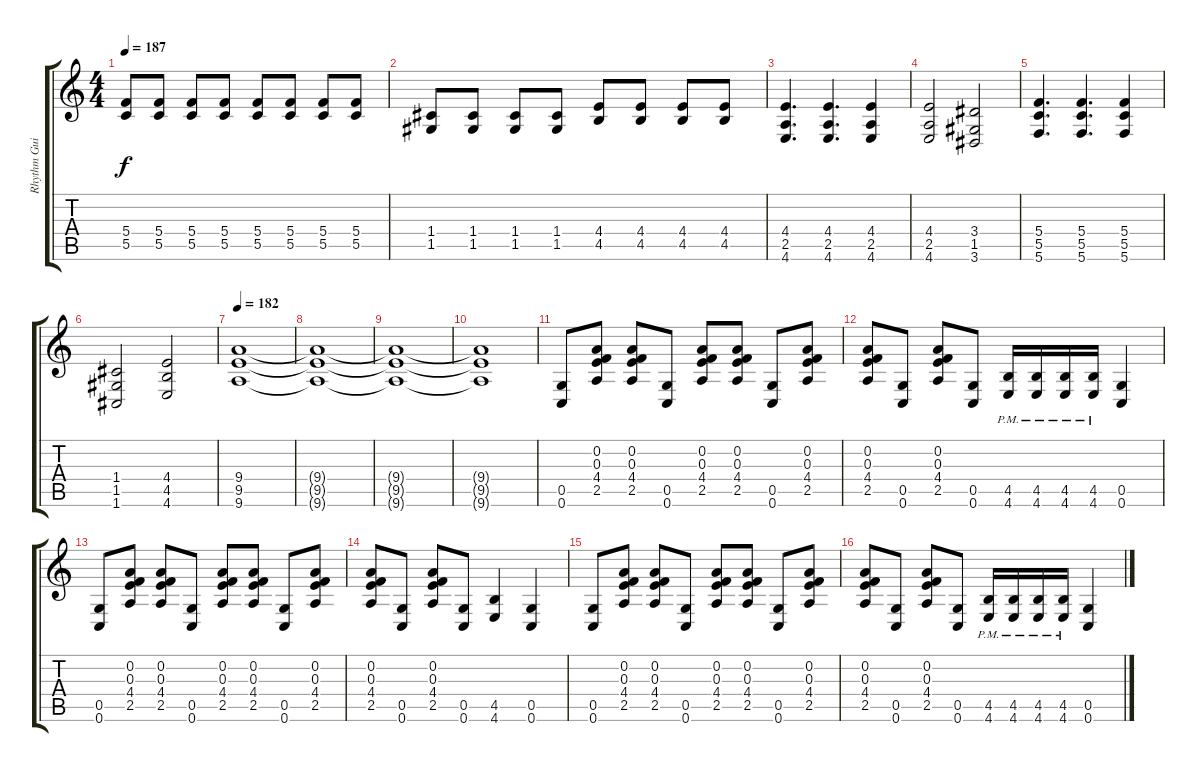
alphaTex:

\track ("Rhythm Guitar 1" "Rhythm Gui") {instrument distortionguitar}
\staff {score tabs}
\tuning (D4 A3 F3 C3 G2 C2) {hide}
\ts (4 4)
\tempo 187
\clef g2
\ks c
(5.4 5.5).8{dy f} (5.4 5.5).8 (5.4 5.5).8 (5.4 5.5).8 (5.4 5.5).8 (5.4 5.5).8 (5.4 5.5).8 (5.4 5.5).8 |
(1.4 1.5).8 (1.4 1.5).8 (1.4 1.5).8 (1.4 1.5).8 (4.4 4.5).8 (4.4 4.5).8 (4.4 4.5).8 (4.4 4.5).8 |
(4.4 2.5 4.6).4{d instrument distortionguitar} (4.4 2.5 4.6).4{d} (4.4 2.5 4.6).4 |
(4.4 2.5 4.6).2 (3.4 1.5 3.6).2 |
(5.4 5.5 5.6).4{d} (5.4 5.5 5.6).4{d} (5.4 5.5 5.6).4 |
(1.4 1.5 1.6).2 (4.4 4.5 4.6).2 |
\tempo 182
(9.4 9.5 9.6).1 |
(9.4{t} 9.5{t} 9.6{t}).1 |
(9.4{t} 9.5{t} 9.6{t}).1 |
(9.4{t} 9.5{t} 9.6{t}).1 |
(0.5 0.6).8 (0.2 0.3 4.4 2.5).8 (0.2 0.3 4.4 2.5).8 (0.5 0.6).8 (0.2 0.3 4.4 2.5).8 (0.2 0.3 4.4 2.5).8 (0.5 0.6).8 (0.2 0.3 4.4 2.5).8 |
(0.2 0.3 4.4 2.5).8 (0.5 0.6).8 (0.2 0.3 4.4 2.5).8 (0.5 0.6).8 (4.5{pm} 4.6{pm}).16 (4.5{pm} 4.6{pm}).16 (4.5{pm} 4.6{pm}).16 (4.5{pm} 4.6{pm}).16 (0.5 0.6).4 |
(0.5 0.6).8 (0.2 0.3 4.4 2.5).8 (0.2 0.3 4.4 2.5).8 (0.5 0.6).8 (0.2 0.3 4.4 2.5).8 (0.2 0.3 4.4 2.5).8 (0.5 0.6).8 (0.2 0.3 4.4 2.5).8 |
(0.2 0.3 4.4 2.5).8 (0.5 0.6).8 (0.2 0.3 4.4 2.5).8 (0.5 0.6).8 (4.5 4.6).4 (0.5 0.6).4 |
(0.5 0.6).8 (0.2 0.3 4.4 2.5).8 (0.2 0.3 4.4 2.5).8 (0.5 0.6).8 (0.2 0.3 4.4 2.5).8 (0.2 0.3 4.4 2.5).8 (0.5 0.6).8 (0.2 0.3 4.4 2.5).8 |
(0.2 0.3 4.4 2.5).8 (0.5 0.6).8 (0.2 0.3 4.4 2.5).8 (0.5 0.6).8 (4.5{pm} 4.6{pm}).16 (4.5{pm} 4.6{pm}).16 (4.5{pm} 4.6{pm}).16 (4.5{pm} 4.6{pm}).16 (0.5 0.6).4
